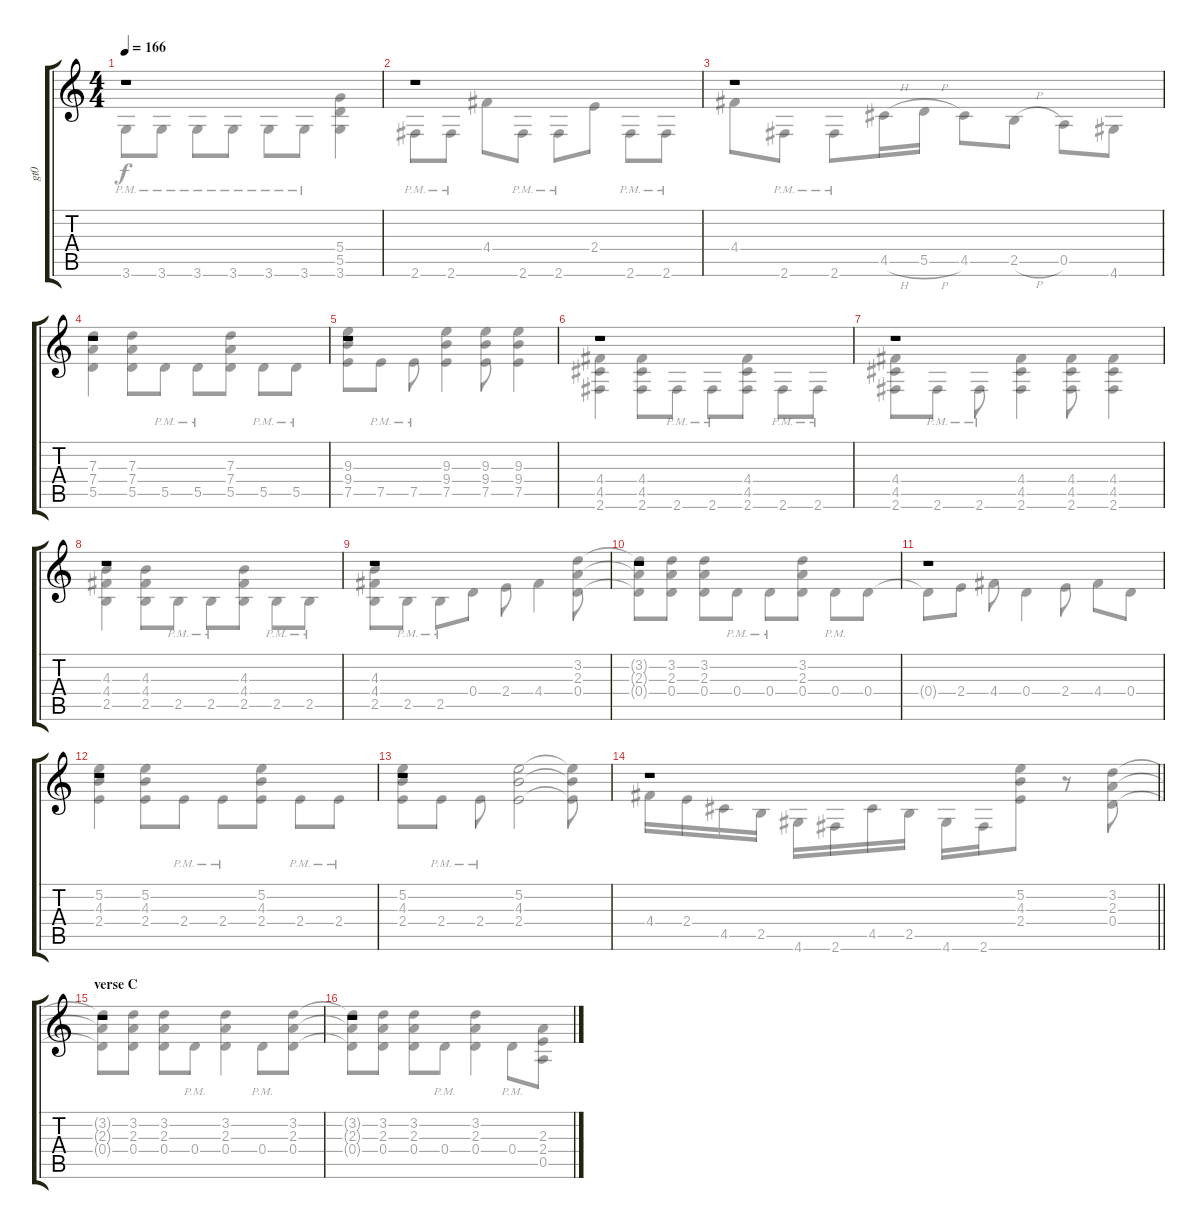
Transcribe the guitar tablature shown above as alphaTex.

\track ("gt0" "gt0") {instrument overdrivenguitar}
\staff {score tabs}
\tuning (E4 B3 G3 D3 A2 E2) {hide}
\voice
\ts (4 4)
\tempo 166
\clef g2
\ks c
r.1{dy f} |
r.1 |
r.1 |
r.1 |
r.1 |
r.1 |
r.1 |
r.1 |
r.1 |
r.1 |
r.1 |
r.1 |
r.1 |
\barLineRight lightlight
r.1 |
\section ("" "verse C")
r.1 |
r.1
\voice
\clef g2
\ottava regular
\simile none
\ks c
3.6{pm}.8{dy f} 3.6{pm}.8 3.6{pm}.8 3.6{pm}.8 3.6{pm}.8 3.6{pm}.8 (5.4 5.5 3.6).4 |
2.6{pm}.8 2.6{pm}.8 4.4.8 2.6{pm}.8 2.6{pm}.8 2.4.8 2.6{pm}.8 2.6{pm}.8 |
4.4.8 2.6{pm}.8 2.6{pm}.8 4.5{h}.16 5.5{h}.16 4.5.8 2.5{h}.8 0.5.8 4.6.8 |
(7.3 7.4 5.5).4 (7.3 7.4 5.5).8 5.5{pm}.8 5.5{pm}.8 (7.3 7.4 5.5).8 5.5{pm}.8 5.5{pm}.8 |
(9.3 9.4 7.5).8 7.5{pm}.8 7.5{pm}.8 (9.3 9.4 7.5).4 (9.3 9.4 7.5).8 (9.3 9.4 7.5).4 |
(4.4 4.5 2.6).4 (4.4 4.5 2.6).8 2.6{pm}.8 2.6{pm}.8 (4.4 4.5 2.6).8 2.6{pm}.8 2.6{pm}.8 |
(4.4 4.5 2.6).8 2.6{pm}.8 2.6{pm}.8 (4.4 4.5 2.6).4 (4.4 4.5 2.6).8 (4.4 4.5 2.6).4 |
(4.3 4.4 2.5).4 (4.3 4.4 2.5).8 2.5{pm}.8 2.5{pm}.8 (4.3 4.4 2.5).8 2.5{pm}.8 2.5{pm}.8 |
(4.3 4.4 2.5).8 2.5{pm}.8 2.5{pm}.8 0.4.8 2.4.8 4.4.4 (3.2 2.3 0.4).8 |
(3.2{t} 2.3{t} 0.4{t}).8 (3.2 2.3 0.4).8 (3.2 2.3 0.4).8 0.4{pm}.8 0.4{pm}.8 (3.2 2.3 0.4).8 0.4{pm}.8 0.4.8 |
0.4{t}.8 2.4.8 4.4.8 0.4.4 2.4.8 4.4.8 0.4.8 |
(5.2 4.3 2.4).4 (5.2 4.3 2.4).8 2.4{pm}.8 2.4{pm}.8 (5.2 4.3 2.4).8 2.4{pm}.8 2.4{pm}.8 |
(5.2 4.3 2.4).8 2.4{pm}.8 2.4{pm}.8 (5.2 4.3 2.4).2 (5.2{t} 4.3{t} 2.4{t}).8 |
\barLineRight lightlight
4.4.16 2.4.16 4.5.16 2.5.16 4.6.16 2.6.16 4.5.16 2.5.16 4.6.16 2.6.16 (5.2 4.3 2.4).8 r.8 (3.2 2.3 0.4).8 |
(3.2{t} 2.3{t} 0.4{t}).8 (3.2 2.3 0.4).8 (3.2 2.3 0.4).8 0.4{pm}.8 (3.2 2.3 0.4).4 0.4{pm}.8 (3.2 2.3 0.4).8 |
(3.2{t} 2.3{t} 0.4{t}).8 (3.2 2.3 0.4).8 (3.2 2.3 0.4).8 0.4{pm}.8 (3.2 2.3 0.4).4 0.4{pm}.8 (2.3 2.4 0.5).8
